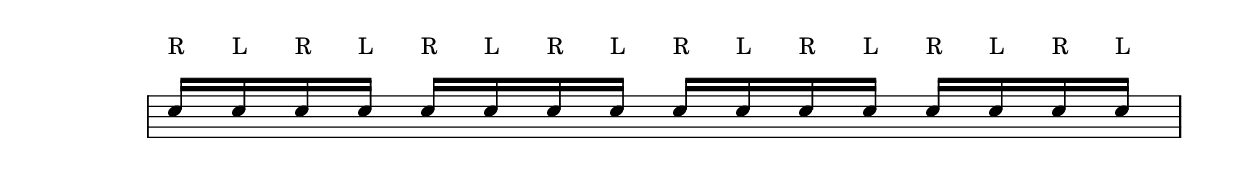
\version "2.22.1"

rudiment = \drummode {
  \repeat unfold 8 {
    sn16^"R" 16^"L"
  }
}

\score {
  <<
    \new DrumStaff <<
      \override Score.SystemStartBar.collapse-height = #-inf.0
      \omit Staff.TimeSignature
      \omit Staff.Clef
      \new DrumVoice {
        \override TextScript.Y-offset = 6
        \stemUp
        \rudiment
      }
    >>
  >>

  \layout {
    ragged-last = ##f
  }
}